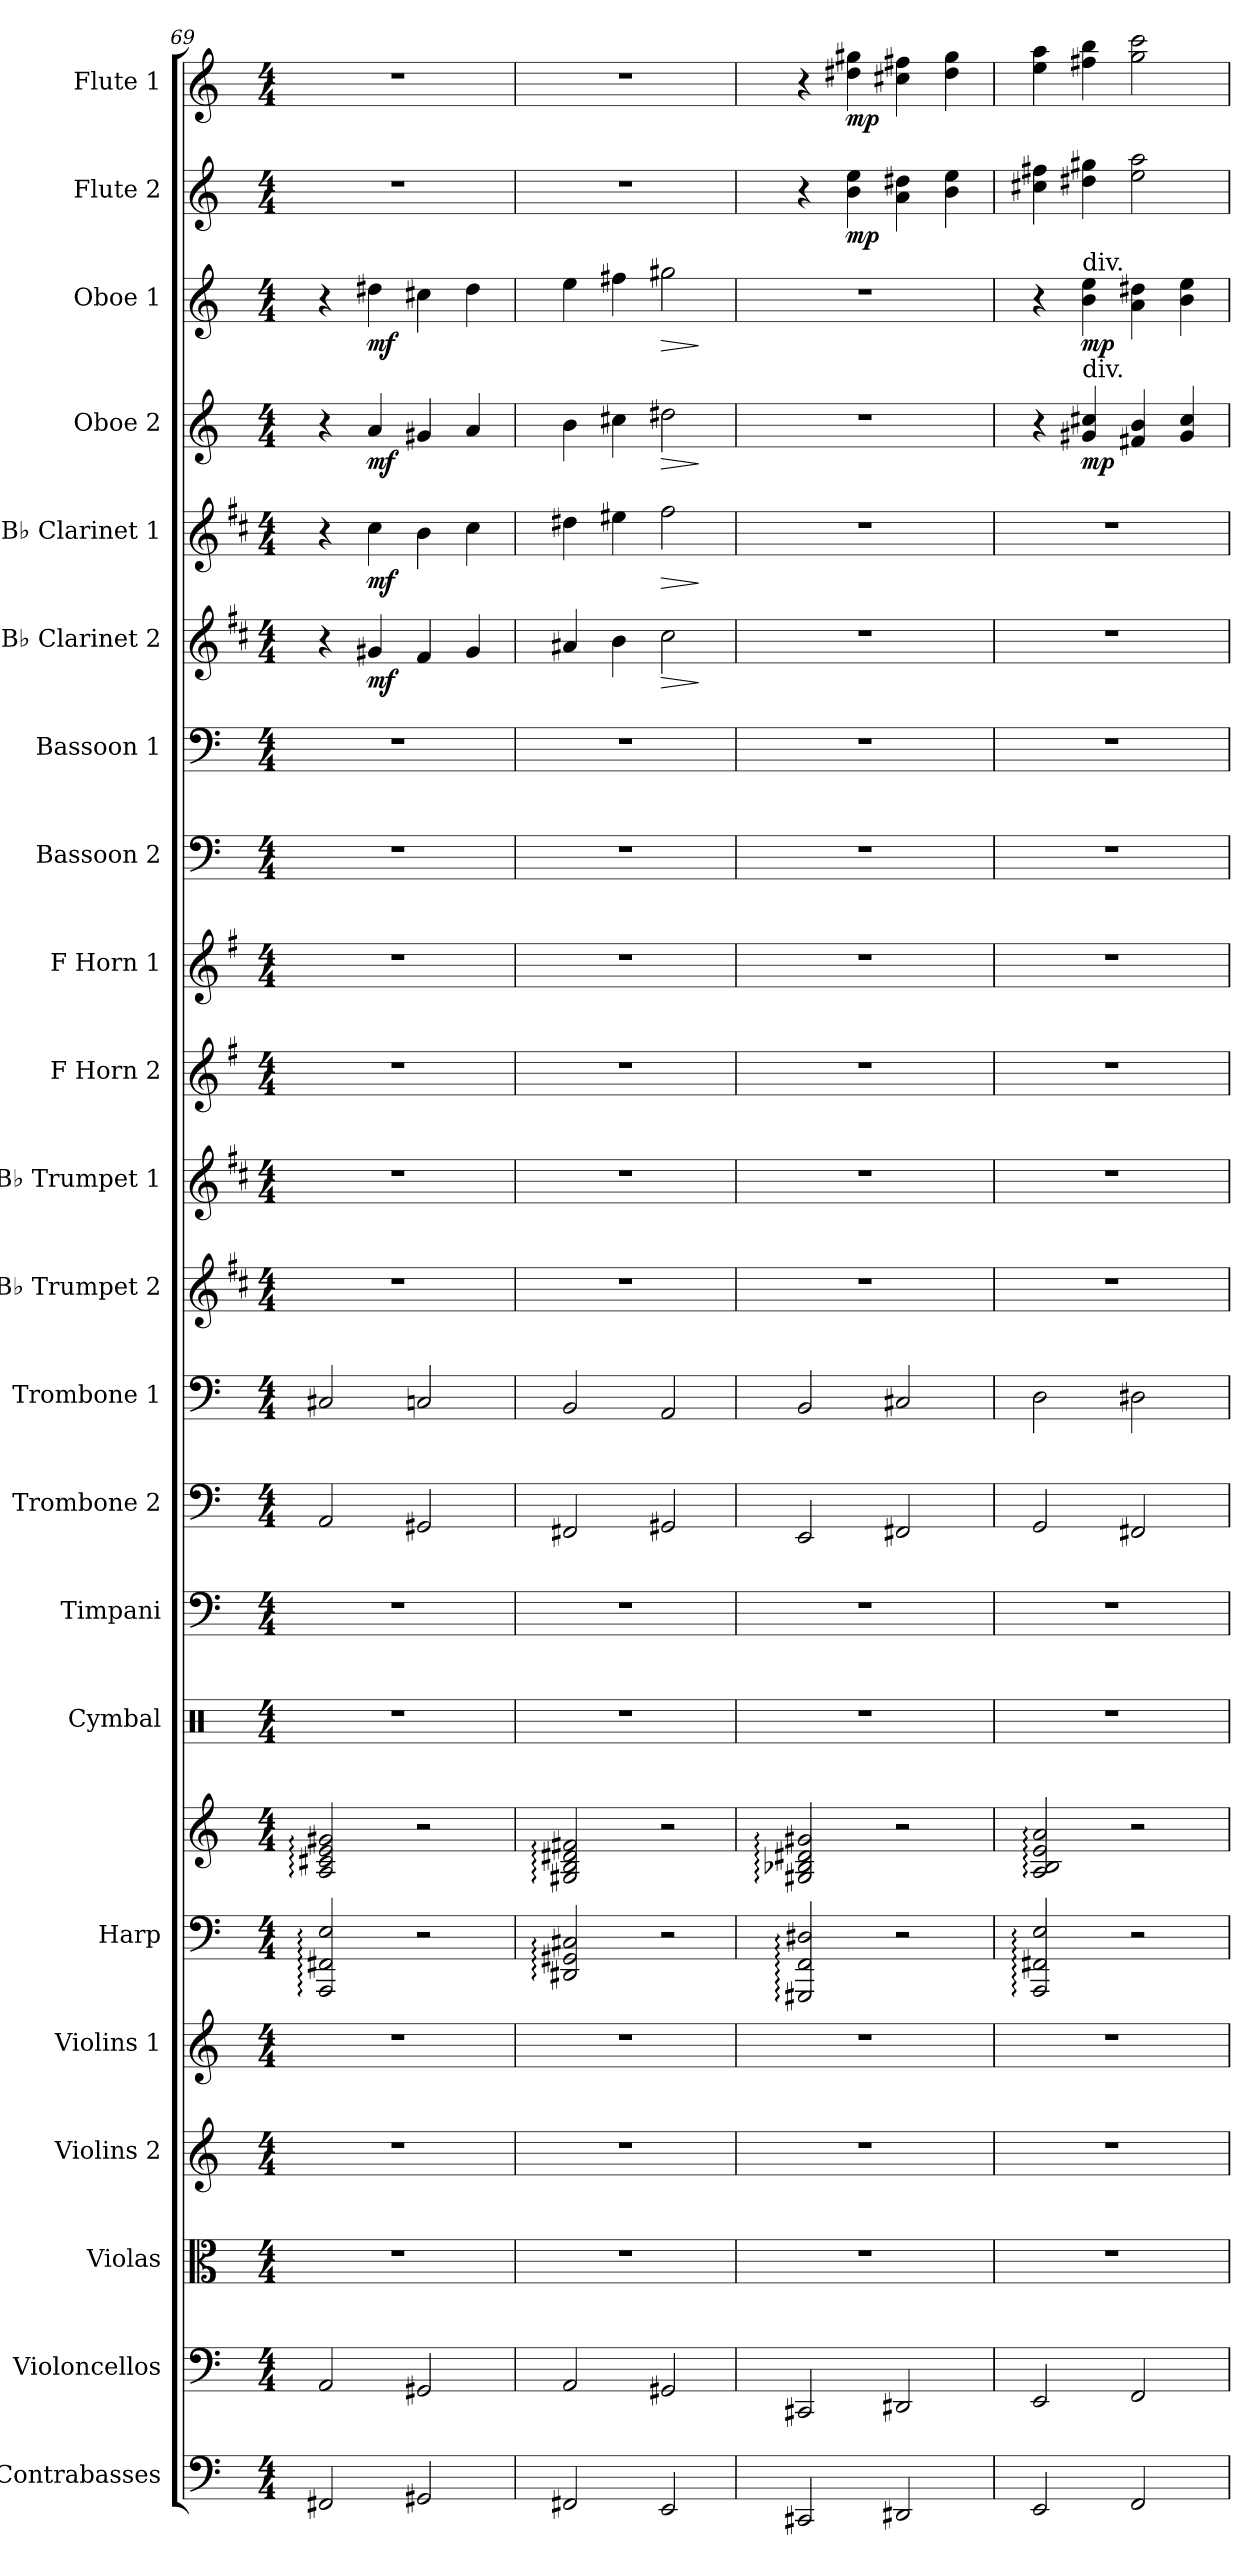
**kern	**kern	**kern	**kern	**kern	**kern	**kern	**kern	**kern	**kern	**kern	**kern	**kern	**kern	**kern	**kern	**kern	**kern	**dynam	**kern	**dynam	**kern	**dynam	**kern	**dynam	**kern	**dynam	**kern	**dynam
*part22	*part21	*part20	*part19	*part18	*part17	*part17	*part16	*part15	*part14	*part13	*part12	*part11	*part10	*part9	*part8	*part7	*part6	*part6	*part5	*part5	*part4	*part4	*part3	*part3	*part2	*part2	*part1	*part1
*staff23	*staff22	*staff21	*staff20	*staff19	*staff18	*staff17	*staff16	*staff15	*staff14	*staff13	*staff12	*staff11	*staff10	*staff9	*staff8	*staff7	*staff6	*staff6	*staff5	*staff5	*staff4	*staff4	*staff3	*staff3	*staff2	*staff2	*staff1	*staff1
*I"Contrabasses	*I"Violoncellos	*I"Violas	*I"Violins 2	*I"Violins 1	*I"Harp	*	*I"Cymbal	*I"Timpani	*I"Trombone 2	*I"Trombone 1	*I"B♭ Trumpet 2	*I"B♭ Trumpet 1	*I"F Horn 2	*I"F Horn 1	*I"Bassoon 2	*I"Bassoon 1	*I"B♭ Clarinet 2	*	*I"B♭ Clarinet 1	*	*I"Oboe 2	*	*I"Oboe 1	*	*I"Flute 2	*	*I"Flute 1	*
*I'Cbs.	*I'Vcs.	*I'Vlas.	*I'Vlns. 2	*I'Vlns. 1	*I'Hrp.	*	*I'Cym.	*I'Timp.	*I'Tbn. 2	*I'Tbn. 1	*I'B♭ Tpt. 2	*I'B♭ Tpt. 1	*I'F Hn. 2	*I'F Hn. 1	*I'Bsn. 2	*I'Bsn. 1	*I'B♭ Cl. 2	*	*I'B♭ Cl. 1	*	*I'Ob. 2	*	*I'Ob. 1	*	*I'Fl. 2	*	*I'Fl. 1	*
!!LO:PB:g=z
*clefF4	*clefF4	*clefC3	*clefG2	*clefG2	*clefF4	*clefG2	*clefX	*clefF4	*clefF4	*clefF4	*clefG2	*clefG2	*clefG2	*clefG2	*clefF4	*clefF4	*clefG2	*	*clefG2	*	*clefG2	*	*clefG2	*	*clefG2	*	*clefG2	*
*ITrd7c12	*	*	*	*	*	*	*	*	*	*	*ITrd1c2	*ITrd1c2	*ITrd4c7	*ITrd4c7	*	*	*ITrd1c2	*	*ITrd1c2	*	*	*	*	*	*	*	*	*
*k[]	*k[]	*k[]	*k[]	*k[]	*k[]	*k[]	*k[]	*k[]	*k[]	*k[]	*k[]	*k[]	*k[]	*k[]	*k[]	*k[]	*k[]	*	*k[]	*	*k[]	*	*k[]	*	*k[]	*	*k[]	*
*M4/4	*M4/4	*M4/4	*M4/4	*M4/4	*M4/4	*M4/4	*M4/4	*M4/4	*M4/4	*M4/4	*M4/4	*M4/4	*M4/4	*M4/4	*M4/4	*M4/4	*M4/4	*	*M4/4	*	*M4/4	*	*M4/4	*	*M4/4	*	*M4/4	*
=69	=69	=69	=69	=69	=69	=69	=69	=69	=69	=69	=69	=69	=69	=69	=69	=69	=69	=69	=69	=69	=69	=69	=69	=69	=69	=69	=69	=69
2FFF#X/	2AA/	1r	1r	1r	2AAA/: 2FF#X/: 2E/:	2A/: 2c#X/: 2e/: 2g#X/:	1r	1r	2AA/	2C#X/	1r	1r	1r	1r	1r	1r	4r	.	4r	.	4r	.	4r	.	1r	.	1r	.
!	!	!	!	!	!	!	!	!	!	!	!	!	!	!	!	!	!	!LO:DY:b	!	!LO:DY:b	!	!LO:DY:b	!	!LO:DY:b	!	!	!	!
.	.	.	.	.	.	.	.	.	.	.	.	.	.	.	.	.	4f#X/	mf	4b\	mf	4a/	mf	4dd#X\	mf	.	.	.	.
2GGG#X/	2GG#X/	.	.	.	2r	2r	.	.	2GG#X/	2Cn/	.	.	.	.	.	.	4e/	.	4a\	.	4g#X/	.	4cc#X\	.	.	.	.	.
.	.	.	.	.	.	.	.	.	.	.	.	.	.	.	.	.	4f#/	.	4b\	.	4a/	.	4dd#\	.	.	.	.	.
=70	=70	=70	=70	=70	=70	=70	=70	=70	=70	=70	=70	=70	=70	=70	=70	=70	=70	=70	=70	=70	=70	=70	=70	=70	=70	=70	=70	=70
2FFF#X/	2AA/	1r	1r	1r	2DD#X/: 2GG#X/: 2C#X/:	2G#X/: 2B/: 2d#X/: 2f#X/:	1r	1r	2FF#X/	2BB/	1r	1r	1r	1r	1r	1r	4g#X/	.	4cc#X\	.	4b\	.	4ee\	.	1r	.	1r	.
.	.	.	.	.	.	.	.	.	.	.	.	.	.	.	.	.	4a\	.	4dd#X\	.	4cc#X\	.	4ff#X\	.	.	.	.	.
!	!	!	!	!	!	!	!	!	!	!	!	!	!	!	!	!	!	!LO:HP:b	!	!LO:HP:b	!	!LO:HP:b	!	!LO:HP:b	!	!	!	!
2EEE/	2GG#X/	.	.	.	2r	2r	.	.	2GG#X/	2AA/	.	.	.	.	.	.	2b\	>	2ee\	>	2dd#X\	>	2gg#X\	>	.	.	.	.
.	.	.	.	.	.	.	.	.	.	.	.	.	.	.	.	.	.	]	.	]	.	]	.	]	.	.	.	.
=71	=71	=71	=71	=71	=71	=71	=71	=71	=71	=71	=71	=71	=71	=71	=71	=71	=71	=71	=71	=71	=71	=71	=71	=71	=71	=71	=71	=71
2CCC#X/	2CC#X/	1r	1r	1r	2GGG#X/: 2FF/: 2D#X/:	2G#X/: 2B-X/: 2d#X/: 2g#X/:	1r	1r	2EE/	2BB/	1r	1r	1r	1r	1r	1r	1r	.	1r	.	1r	.	1r	.	4r	.	4r	.
!	!	!	!	!	!	!	!	!	!	!	!	!	!	!	!	!	!	!	!	!	!	!	!	!	!	!LO:DY:b	!	!LO:DY:b
.	.	.	.	.	.	.	.	.	.	.	.	.	.	.	.	.	.	.	.	.	.	.	.	.	4b\ 4ee\	mp	4dd#X\ 4gg#X\	mp
2DDD#X/	2DD#X/	.	.	.	2r	2r	.	.	2FF#X/	2C#X/	.	.	.	.	.	.	.	.	.	.	.	.	.	.	4a\ 4dd#X\	.	4cc#X\ 4ff#X\	.
.	.	.	.	.	.	.	.	.	.	.	.	.	.	.	.	.	.	.	.	.	.	.	.	.	4b\ 4ee\	.	4dd#\ 4gg#\	.
=72	=72	=72	=72	=72	=72	=72	=72	=72	=72	=72	=72	=72	=72	=72	=72	=72	=72	=72	=72	=72	=72	=72	=72	=72	=72	=72	=72	=72
2EEE/	2EE/	1r	1r	1r	2AAA/: 2FF#X/: 2E/:	2A/: 2B/: 2e/: 2a/:	1r	1r	2GG/	2D\	1r	1r	1r	1r	1r	1r	1r	.	1r	.	4r	.	4r	.	4cc#X\ 4ff#X\	.	4ee\ 4aa\	.
!	!	!	!	!	!	!	!	!	!	!	!	!	!	!	!	!	!	!	!	!	!	!	!LO:TX:a:t=div.	!	!	!	!	!
!	!	!	!	!	!	!	!	!	!	!	!	!	!	!	!	!	!	!	!	!	!LO:TX:a:t=div.	!	!	!	!	!	!	!
!	!	!	!	!	!	!	!	!	!	!	!	!	!	!	!	!	!	!	!	!	!	!LO:DY:b	!	!LO:DY:b	!	!	!	!
.	.	.	.	.	.	.	.	.	.	.	.	.	.	.	.	.	.	.	.	.	4g#X/ 4cc#X/	mp	4b\ 4ee\	mp	4dd#X\ 4gg#X\	.	4ff#X\ 4bb\	.
2FFF/	2FF/	.	.	.	2r	2r	.	.	2FF#X/	2D#X\	.	.	.	.	.	.	.	.	.	.	4f#X/ 4b/	.	4a\ 4dd#X\	.	2ee\ 2aa\	.	2gg\ 2ccc\	.
.	.	.	.	.	.	.	.	.	.	.	.	.	.	.	.	.	.	.	.	.	4g#/ 4cc#/	.	4b\ 4ee\	.	.	.	.	.
=	=	=	=	=	=	=	=	=	=	=	=	=	=	=	=	=	=	=	=	=	=	=	=	=	=	=	=	=
*-	*-	*-	*-	*-	*-	*-	*-	*-	*-	*-	*-	*-	*-	*-	*-	*-	*-	*-	*-	*-	*-	*-	*-	*-	*-	*-	*-	*-
